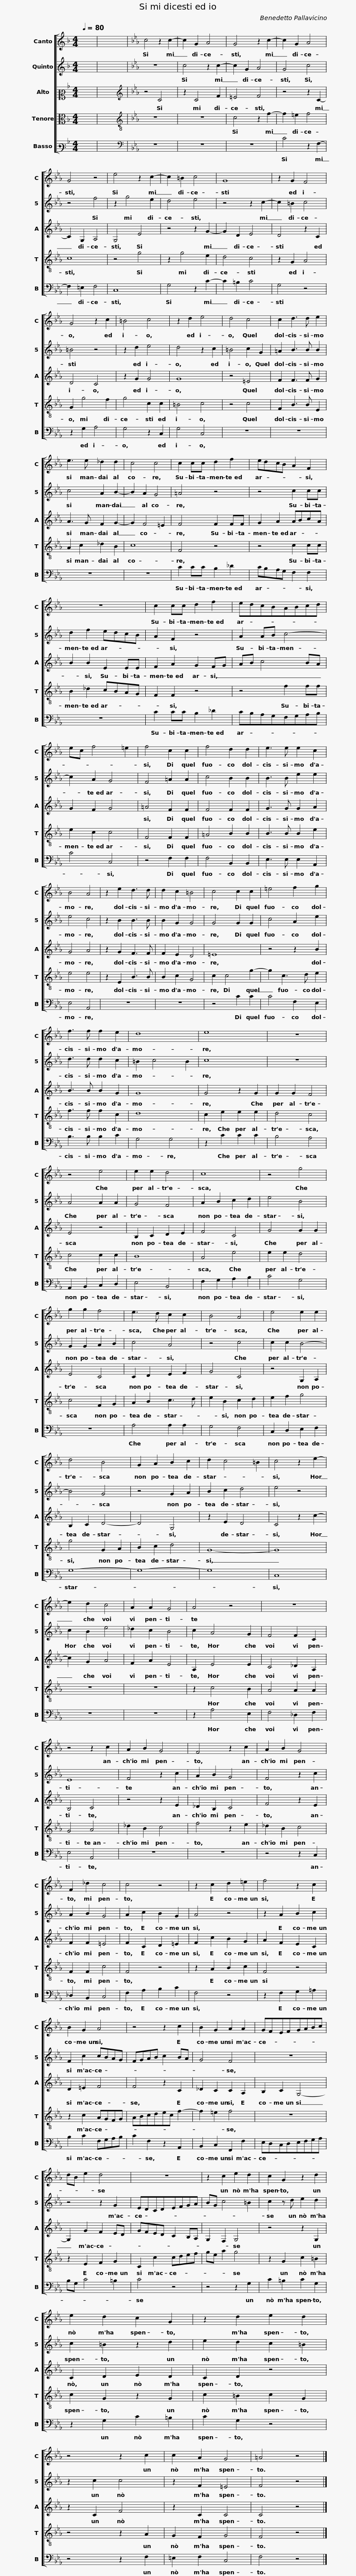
X:1
%%score [ 1 2 3 4 5 ]
L:1/8
Q:1/4=80
M:4/4
I:linebreak $
K:F
V:1 treble
V:2 treble
V:3 alto2
V:4 alto
V:5 bass3
V:1
 x8 | x8 |[K:Eb] c4 z2 c2- | c2 G2 A4 | G4 z2 c2- | %5
 c2 G2 A4 | G4 z4 | e4 z2 c2- |$ c2 =B2 c4 | G8 | %10
 z2 G2 F4 | G4 z2 c2 | =B4 c4 | z2 d2 e4 | d4 c4 |$ %15
 c2 d3 d e2 | e3 e _d2 d2 | c4 c4 | c2 cc d2 f2 | edcB A2 F2 | %20
 z8 |$ c2 cc d2 f2 | edcBABcd | ec f4 =e2 | f4 c2 c2 | %25
 f4 d2 d2 | e3 e e2 c2 | B4 A4 |$ z2 e2 d3 d | d2 c2 =B4 | %30
 c4 c2 c2 | =e4 f2 g2 | f3 f f2 e2 | d8 | e8 |$ %35
 z8 | z4 e4 | e2 e2 d4 | c8 | z4 g4 | %40
 g2 g2 f4 | e3 d c2 c2 |$ B4 A4 | e4 e2 e2 | d4 B4 | %45
 G2 A2 B2 c2 | d2 c4 =B2 | c4 z2 e2- | e2 d2 c4 |$ A2 A2 G4 | %50
 A4 z4 | z8 | z4 z2 c2 | A2 B2 G4 | F4 z2 c2 | %55
 A2 B2 G4 |$ F2 _d2 c4 | c4 z4 | z2 c2 d2 =e2 | f4 z2 c2 | %60
 B2 G2 A4 | z4 z2 c2 |$ B2 G2 A2 A2 | GFEFGABc | dB e2 d4 | %65
 z8 | z2 c2 e2 d2 | c2 G2 z2 d2 |$ e2 d2 c2 G2 | z2 d2 e2 d2 | %70
 z4 z2 c2 | c2 A2 G4 | =A4 z4 |] %73
V:2
 x8 | x8 |[K:Eb] z8 | c4 z2 c2- | c2 G2 A4 | %5
 G4 c4 | z4 f4 | z2 g4 e2 |$ d4 e4 | z4 z2 c2- | %10
 c2 =B2 c4 | =B4 z4 | z2 d2 e4 | d4 z2 c2 | =B4 c2 G2 |$ %15
 =A2 B3 B B2 | c4 A2 B2- | B2 A2 G4 | =A4 z4 | z4 c2 cc | %20
 d2 f2 edcB |$ A2 F2 z4 | A2 AB c4- | c2 A2 G4 | F4 =A2 A2 | %25
 c4 B2 B2 | B3 B e2 e2 | e4 c4 |$ z2 B2 B3 B | B2 G2 G4 | %30
 G4 G2 G2 | c4 A2 e2 | d3 d d2 c2 | =B2 c4 B2 | c8 |$ %35
 z8 | A4 A2 A2 | G4 F4 | A2 B2 c2 d2 | e4 B4 | %40
 G2 G2 A2 B2 | c4 A4 |$ z4 c4 | c2 c2 B4- | B4 G4 | %45
 z4 G2 A2 | B2 c2 d4 | e4 z4 | c2 B2 e4 |$ _d2 c2 B4 | %50
 c2 A4 G2 | F4 F2 C2 | E8 | F4 z2 c2 | A2 B2 G4 | %55
 F4 z2 c2 |$ A2 B2 G4 | A2 c2 B2 G2 | A4 z4 | z2 A2 B2 c2 | %60
 F2 c2 cBAG | FGAB c2 BA |$ G4 F4 | z8 | z4 z2 G2 | %65
 EDCDEFGA | BG c4 =B2 | c2 z d e2 d2 |$ c2 =B2 z2 d2 | e2 d2 c2 =B2 | %70
 z2 c2 c4 | z2 F2 =E4 | F4 z4 |] %73
V:3
 x8 | x8 |[K:Eb][K:treble] z4 C4 | z2 C4 F2 | =E4 F4 | %5
 z4 z2 C2- | C2 G,2 A,4 | G,4 E4 |$ z4 z2 G2- | G2 D2 E4 | %10
 D4 z2 C2 | D4 C4 | z2 G2 G4 | G8 | z4 =E4 |$ %15
 F2 F3 F G2 | A3 G F2 G2- | G2 F4 =E2 | F4 F2 FF | G2 A2 ABcA | %20
 B2 B2 E2 EE |$ F2 A2 G2 FG | AB c4 BA | G2 F2 G4 | =A4 F2 F2 | %25
 F4 F2 F2 | G3 G G2 A2 | G4 A4 |$ z2 G2 F3 F | F2 E2 D4 | %30
 =E8 | z4 z2 B2 | B3 B B2 G2 | G8 | G4 z2 G2 |$ %35
 G2 G2 F4 | E4 z4 | B,2 C2 D2 E2 | F4 C4 | G4 G2 G2 | %40
 E4 C4 | C2 D2 E2 F2 |$ G4 C4 | z4 G,2 A,2 | B,2 C2 D4- | %45
 D4 G,4 | z2 E2 D4 | C4 z2 c2- | c2 G2 A4 |$ F2 A2 E4 | %50
 A,2 E4 E2 | C4 _D2 A,2 | B,4 C4 | z4 z2 E2 | _D2 B,2 C4 | %55
 F4 z2 E2 |$ F2 F2 =E4 | F2 C2 D2 =E2 | F2 c2 B2 G2 | A2 F2 E2 C2 | %60
 D2 =E2 F4 | F4 z2 C2 |$ _D2 C2 C2 A,2 | B,2 C2 G,4- | G,2 G2 F2 ED | %65
 GFED C2 B,A, | G,2 F,2 G,4 | z4 z2 G,2 |$ C2 D2 E2 D2 | C2 D2 z4 | %70
 z2 C2 F4 | z2 C2 C4 | C4 z4 |] %73
V:4
 x8 | x8 |[K:Eb][K:treble-8] z8 | z8 | c4 z2 f2- | %5
 f2 =e2 f4 | c8 | z4 g4 |$ z2 g4 e2 | d4 c4 | %10
 z2 G2 A4 | G2 g4 f2 | g4 c2 c2 | =B4 c4 | z4 c4 |$ %15
 F2 B3 B E2 | A2 c2 _d2 B2 | c8 | F4 z4 | z4 c2 cc | %20
 B2 _d2 cBAG |$ F2 F2 z4 | z4 f2 ff | e2 c2 c4 | F4 F2 F2 | %25
 =A4 B2 B2 | B3 B B2 e2 | e4 e4 |$ z2 E2 B3 B | B2 c2 G4 | %30
 c2 c4 g2- | g2 c3 d e2 | f3 f f2 c2 | d8 | c2 e2 e2 e2 |$ %35
 d4 c4 | c4 c2 c2 | B8 | A4 e4 | e2 e2 d4 | %40
 c4 F2 G2 | A2 B2 c3 d |$ e2 B2 c2 d2 | e2 f2 g4 | g4 G2 A2 | %45
 B2 c2 d4 | G8- | G8 | z8 |$ z8 | %50
 z2 c4 B2 | A4 A2 A2 | G4 A4 | _d2 B2 c4 | f4 z2 e2 | %55
 _d2 B2 c4 |$ F2 F2 c4 | F4 z4 | z2 A2 B2 c2 | F4 z4 | %60
 z2 c2 AGFG | ABcdec f2- |$ f2 =e2 f4 | z8 | z2 E2 F2 G2 | %65
 C2 c2 cdef | ge a2 g4 | z2 G2 c2 =B2 |$ c2 G2 z2 G2 | c2 =B2 c2 G2 | %70
 z4 z2 A2 | G2 F2 G4 | F4 z4 |] %73
V:5
 x8 | x8 |[K:Eb][K:bass] z8 | z8 | z8 | %5
 C4 z2 F,2- | F,2 =E,2 F,4 | C,8 |$ G,4 z2 C2- | C2 =B,2 C4 | %10
 G,4 z4 | z2 G,2 A,4 | G,4 z2 C,2 | G,4 C,4 | z8 |$ %15
 z8 | z8 | z8 | C2 CC B,2 _D2 | CB,A,G, F,2 F,2 | %20
 z8 |$ C2 CC B,2 _D2 | CB,A,G,F,G,A,B, | C4 C,4 | z4 F,2 F,2 | %25
 F,4 B,,2 B,,2 | E,3 E, E,2 A,,2 | E,4 A,,4 |$ z8 | z8 | %30
 z4 C2 C2 | C4 F,2 E,2 | B,3 B, B,2 C2 | G,4 G,4 | z2 C2 C2 C2 |$ %35
 B,4 A,4 | A,,2 B,,2 C,2 D,2 | E,4 B,,4 | F,2 G,2 A,2 B,2 | C4 G,4 | %40
 z8 | A,4 A,2 A,2 |$ G,4 F,4 | C,2 D,2 E,2 F,2 | G,8- | %45
 G,8- | G,8 | C,8 | z8 |$ z8 | %50
 z2 A,4 E,2 | F,4 _D,2 F,2 | E,4 A,,4 | z8 | z8 | %55
 z4 z2 C,2 |$ _D,2 B,,2 C,4 | F,2 A,2 B,2 C2 | F,4 z4 | z2 F,2 G,2 =A,2 | %60
 B,2 C2 F,G,A,B, | C2 F,2 z2 A,,2 |$ B,,2 C,2 F,,2 F,2 | E,D,C,D,E,F,G,A, | B,G, C4 =B,2 | %65
 C4 z4 | z4 z2 G,2 | C2 =B,2 C2 G,2 |$ z2 G,2 C2 =B,2 | C2 G,2 z4 | %70
 z4 z2 F,2 | =E,2 F,2 C,4 | F,4 z4 |] %73
